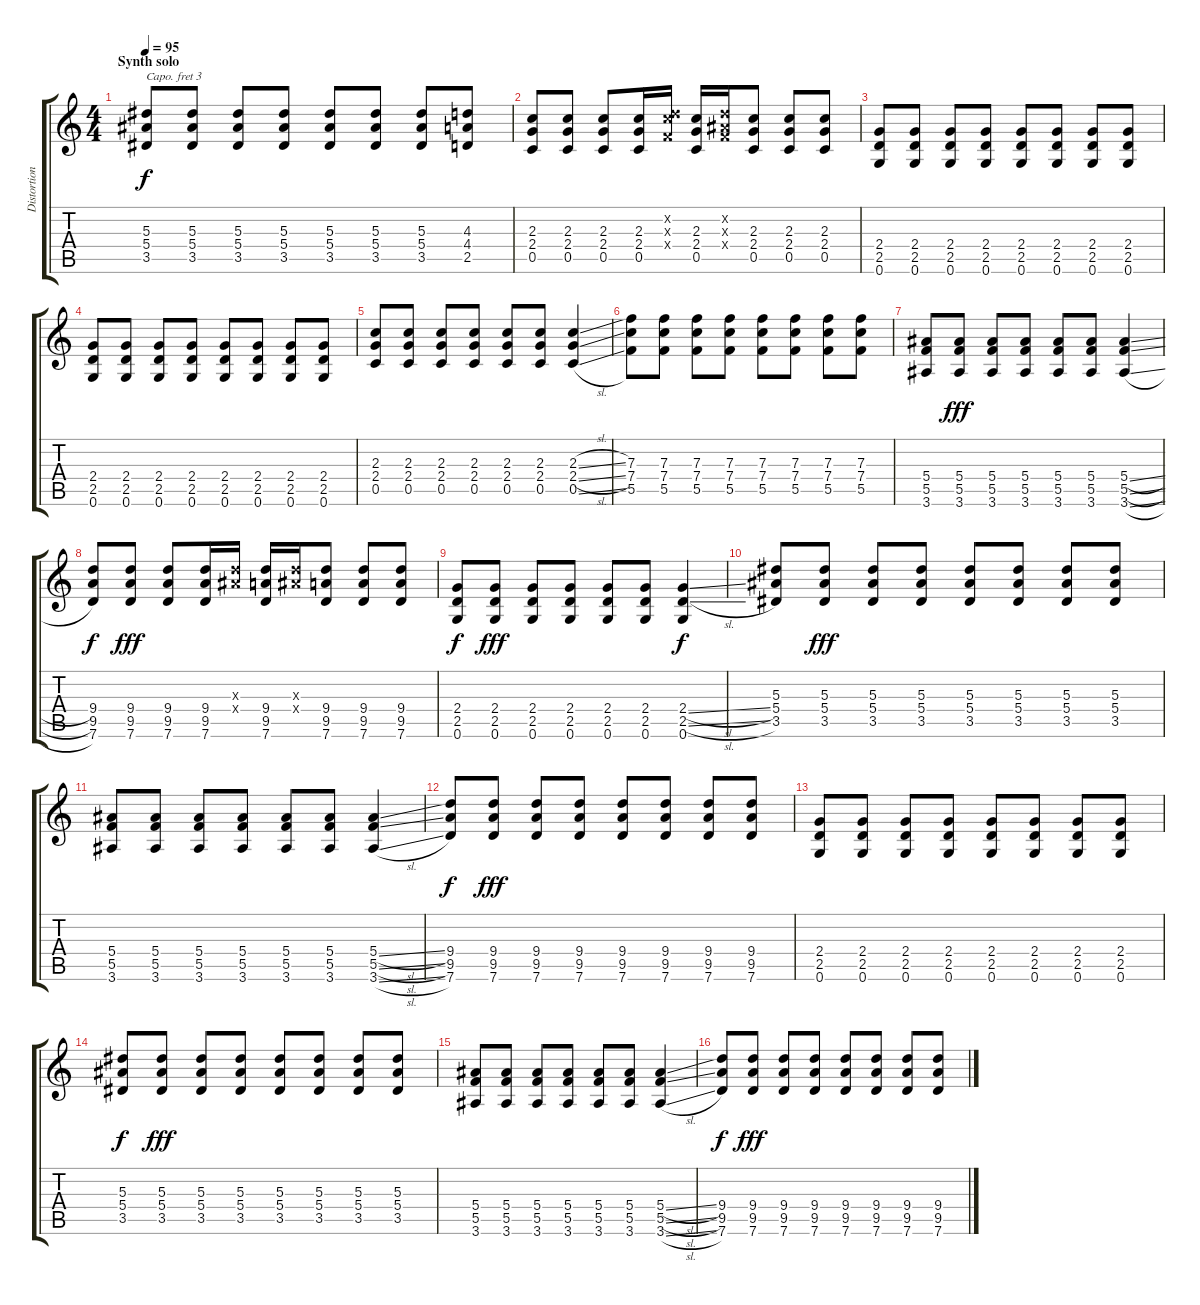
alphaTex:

\track ("Distortion Guitar" "Distortion") {instrument distortionguitar}
\staff {score tabs}
\capo 3
\tuning (E4 B3 G3 D3 A2 E2) {hide}
\ts (4 4)
\section ("" "Synth solo")
\tempo 95
\clef g2
\ks c
(5.3 5.4 3.5).8{dy f volume 16} (5.3 5.4 3.5).8 (5.3 5.4 3.5).8 (5.3 5.4 3.5).8 (5.3 5.4 3.5).8 (5.3 5.4 3.5).8 (5.3 5.4 3.5).8 (4.3 4.4 2.5).8 |
(2.3 2.4 0.5).8 (2.3 2.4 0.5).8 (2.3 2.4 0.5).8 (2.3 2.4 0.5).16 (0.2{x} 2.3{x} 0.4{x}).16 (2.3 2.4 0.5).16 (0.2{x} 0.3{x} 0.4{x}).16 (2.3 2.4 0.5).8 (2.3 2.4 0.5).8 (2.3 2.4 0.5).8 |
(2.4 2.5 0.6).8 (2.4 2.5 0.6).8 (2.4 2.5 0.6).8 (2.4 2.5 0.6).8 (2.4 2.5 0.6).8 (2.4 2.5 0.6).8 (2.4 2.5 0.6).8 (2.4 2.5 0.6).8 |
(2.4 2.5 0.6).8 (2.4 2.5 0.6).8 (2.4 2.5 0.6).8 (2.4 2.5 0.6).8 (2.4 2.5 0.6).8 (2.4 2.5 0.6).8 (2.4 2.5 0.6).8 (2.4 2.5 0.6).8 |
(2.3 2.4 0.5).8 (2.3 2.4 0.5).8 (2.3 2.4 0.5).8 (2.3 2.4 0.5).8 (2.3 2.4 0.5).8 (2.3 2.4 0.5).8 (2.3{sl} 2.4{sl} 0.5{sl}).4 |
(7.3 7.4 5.5).8 (7.3 7.4 5.5).8 (7.3 7.4 5.5).8 (7.3 7.4 5.5).8 (7.3 7.4 5.5).8 (7.3 7.4 5.5).8 (7.3 7.4 5.5).8 (7.3 7.4 5.5).8 |
(5.4 5.5 3.6).8 (5.4 5.5 3.6).8{dy fff} (5.4 5.5 3.6).8 (5.4 5.5 3.6).8 (5.4 5.5 3.6).8 (5.4 5.5 3.6).8 (5.4{sl} 5.5{sl} 3.6{sl}).4 |
(9.4 9.5 7.6).8{dy f} (9.4 9.5 7.6).8{dy fff} (9.4 9.5 7.6).8 (9.4 9.5 7.6).16 (0.3{x} 9.4{x}).16 (9.4 9.5 7.6).16 (0.3{x} 9.4{x}).16 (9.4 9.5 7.6).8 (9.4 9.5 7.6).8 (9.4 9.5 7.6).8 |
(2.4 2.5 0.6).8{dy f} (2.4 2.5 0.6).8{dy fff} (2.4 2.5 0.6).8 (2.4 2.5 0.6).8 (2.4 2.5 0.6).8 (2.4 2.5 0.6).8 (2.4{sl} 2.5{sl} 0.6).4{dy f} |
(5.3 5.4 3.5).8 (5.3 5.4 3.5).8{dy fff} (5.3 5.4 3.5).8 (5.3 5.4 3.5).8 (5.3 5.4 3.5).8 (5.3 5.4 3.5).8 (5.3 5.4 3.5).8 (5.3 5.4 3.5).8 |
(5.4 5.5 3.6).8 (5.4 5.5 3.6).8 (5.4 5.5 3.6).8 (5.4 5.5 3.6).8 (5.4 5.5 3.6).8 (5.4 5.5 3.6).8 (5.4{sl} 5.5{sl} 3.6{sl}).4 |
(9.4 9.5 7.6).8{dy f} (9.4 9.5 7.6).8{dy fff} (9.4 9.5 7.6).8 (9.4 9.5 7.6).8 (9.4 9.5 7.6).8 (9.4 9.5 7.6).8 (9.4 9.5 7.6).8 (9.4 9.5 7.6).8 |
(2.4 2.5 0.6).8 (2.4 2.5 0.6).8 (2.4 2.5 0.6).8 (2.4 2.5 0.6).8 (2.4 2.5 0.6).8 (2.4 2.5 0.6).8 (2.4 2.5 0.6).8 (2.4 2.5 0.6).8 |
(5.3 5.4 3.5).8{dy f} (5.3 5.4 3.5).8{dy fff} (5.3 5.4 3.5).8 (5.3 5.4 3.5).8 (5.3 5.4 3.5).8 (5.3 5.4 3.5).8 (5.3 5.4 3.5).8 (5.3 5.4 3.5).8 |
(5.4 5.5 3.6).8 (5.4 5.5 3.6).8 (5.4 5.5 3.6).8 (5.4 5.5 3.6).8 (5.4 5.5 3.6).8 (5.4 5.5 3.6).8 (5.4{sl} 5.5{sl} 3.6{sl}).4 |
(9.4 9.5 7.6).8{dy f} (9.4 9.5 7.6).8{dy fff} (9.4 9.5 7.6).8 (9.4 9.5 7.6).8 (9.4 9.5 7.6).8 (9.4 9.5 7.6).8 (9.4 9.5 7.6).8 (9.4 9.5 7.6).8
